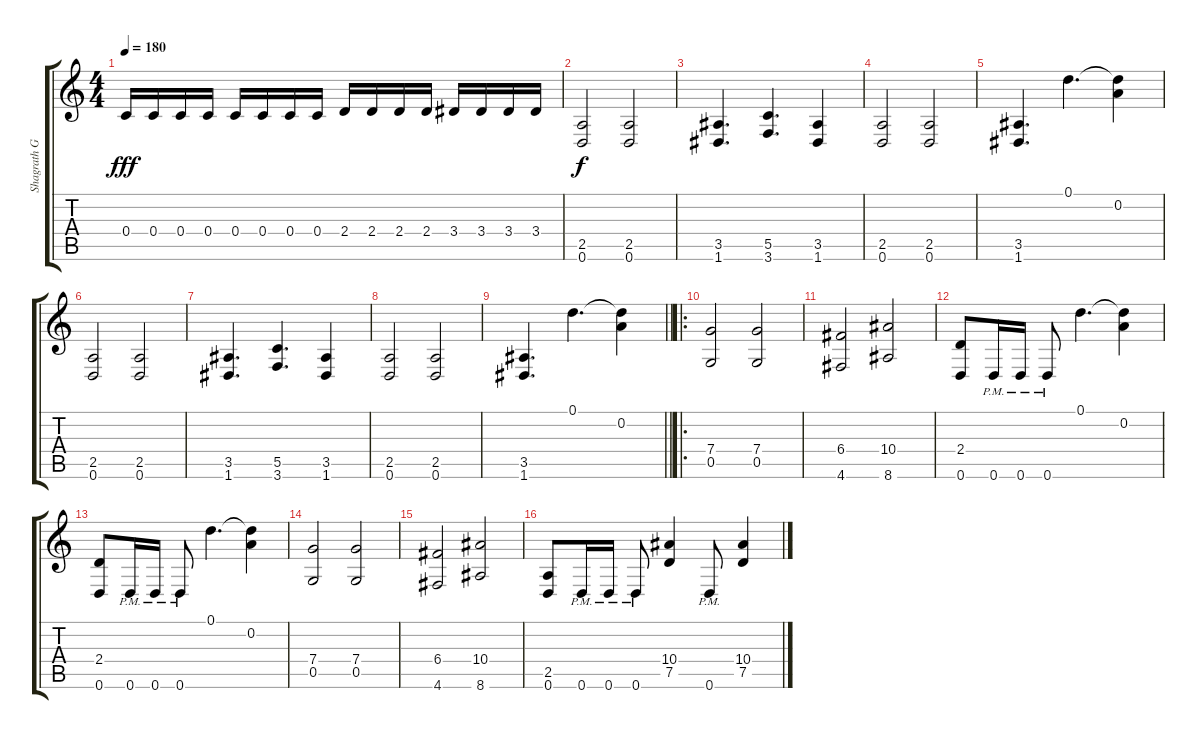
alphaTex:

\track ("Shagrath Guitar" "Shagrath G") {instrument distortionguitar}
\staff {score tabs}
\tuning (D4 A3 F3 C3 G2 D2) {hide}
\ts (4 4)
\tempo 180
\clef g2
\ks c
0.4.16{dy fff} 0.4.16 0.4.16 0.4.16 0.4.16 0.4.16 0.4.16 0.4.16 2.4.16 2.4.16 2.4.16 2.4.16 3.4.16 3.4.16 3.4.16 3.4.16 |
(2.5 0.6).2{dy f} (2.5 0.6).2 |
(3.5 1.6).4{d} (5.5 3.6).4{d} (3.5 1.6).4 |
(2.5 0.6).2 (2.5 0.6).2 |
(3.5 1.6).4{d} 0.1.4{d} (0.1{t} 0.2).4 |
(2.5 0.6).2 (2.5 0.6).2 |
(3.5 1.6).4{d} (5.5 3.6).4{d} (3.5 1.6).4 |
(2.5 0.6).2 (2.5 0.6).2 |
\barLineRight lightlight
(3.5 1.6).4{d} 0.1.4{d} (0.1{t} 0.2).4 |
\ro
(7.4 0.5).2 (7.4 0.5).2 |
(6.4 4.6).2 (10.4 8.6).2 |
(2.4 0.6).8 0.6{pm}.16 0.6{pm}.16 0.6{pm}.8 0.1.4{d} (0.1{t} 0.2).4 |
(2.4 0.6).8 0.6{pm}.16 0.6{pm}.16 0.6{pm}.8 0.1.4{d} (0.1{t} 0.2).4 |
(7.4 0.5).2 (7.4 0.5).2 |
(6.4 4.6).2 (10.4 8.6).2 |
(2.5 0.6).8 0.6{pm}.16 0.6{pm}.16 0.6{pm}.8 (10.4 7.5).4 0.6{pm}.8 (10.4 7.5).4
